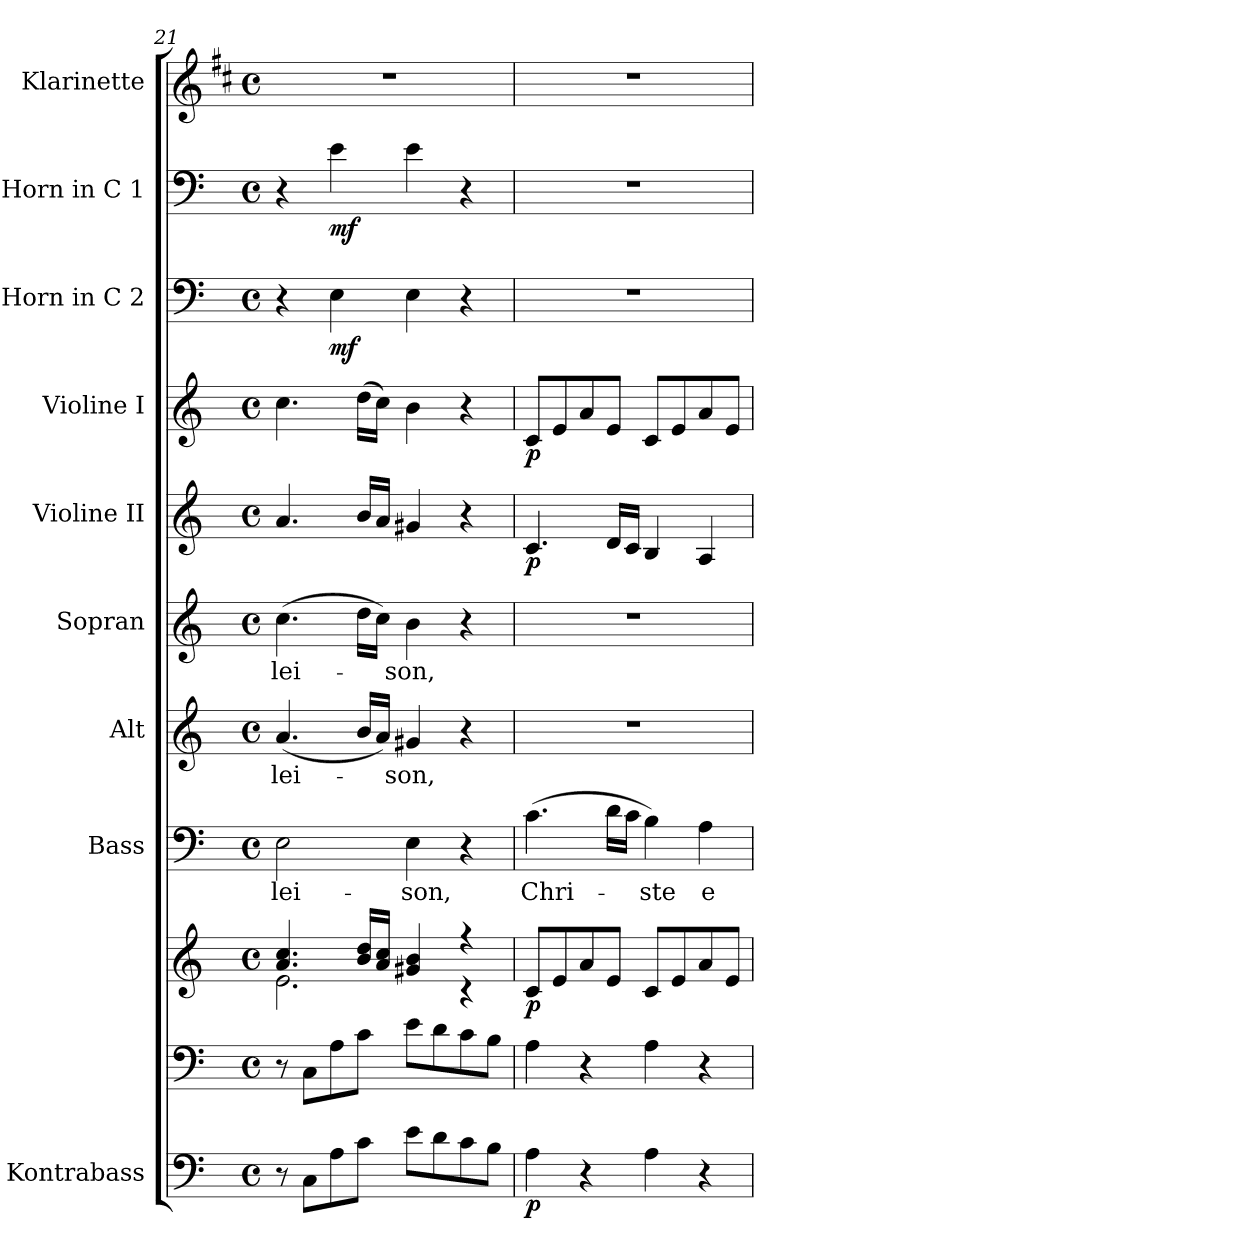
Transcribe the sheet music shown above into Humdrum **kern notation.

**kern	**dynam	**kern	**kern	**dynam	**kern	**text	**kern	**text	**kern	**text	**kern	**dynam	**kern	**dynam	**kern	**dynam	**kern	**dynam	**kern
*part10	*part10	*part9	*part9	*part9	*part8	*part8	*part7	*part7	*part6	*part6	*part5	*part5	*part4	*part4	*part3	*part3	*part2	*part2	*part1
*staff11	*staff11	*staff10	*staff9	*staff9/10	*staff8	*staff8	*staff7	*staff7	*staff6	*staff6	*staff5	*staff5	*staff4	*staff4	*staff3	*staff3	*staff2	*staff2	*staff1
*I"Kontrabass	*	*	*	*	*I"Bass	*	*I"Alt	*	*I"Sopran	*	*I"Violine II	*	*I"Violine I	*	*I"Horn in C 2	*	*I"Horn in C 1	*	*I"Klarinette
*I'Kb.	*	*	*	*	*I'B.	*	*I'A.	*	*I'S.	*	*I'Vl. II	*	*I'Vl. I	*	*I'Horn 2	*	*I'Horn 1	*	*I'Kl.
*clefF4	*	*clefF4	*clefG2	*	*clefF4	*	*clefG2	*	*clefG2	*	*clefG2	*	*clefG2	*	*clefF4	*	*clefF4	*	*clefG2
*ITrd7c12	*	*	*	*	*	*	*	*	*	*	*	*	*	*	*	*	*	*	*ITrd1c2
*k[]	*	*k[]	*k[]	*	*k[]	*	*k[]	*	*k[]	*	*k[]	*	*k[]	*	*k[]	*	*k[]	*	*k[]
*C:	*	*C:	*C:	*	*C:	*	*C:	*	*C:	*	*C:	*	*C:	*	*C:	*	*C:	*	*C:
*M4/4	*	*M4/4	*M4/4	*	*M4/4	*	*M4/4	*	*M4/4	*	*M4/4	*	*M4/4	*	*M4/4	*	*M4/4	*	*M4/4
*met(c)	*	*met(c)	*met(c)	*	*met(c)	*	*met(c)	*	*met(c)	*	*met(c)	*	*met(c)	*	*met(c)	*	*met(c)	*	*met(c)
=21	=21	=21	=21	=21	=21	=21	=21	=21	=21	=21	=21	=21	=21	=21	=21	=21	=21	=21	=21
*	*	*	*^	*	*	*	*	*	*	*	*	*	*	*	*	*	*	*	*
!	!	!	!	!	!	!	!LO:LY:b	!	!LO:LY:b	!	!LO:LY:b	!	!	!	!	!	!	!	!	!
8r	.	8r	4.a/ 4.cc/	2.e\	.	2E\	-lei-	(<4.a/	-lei-	(>4.cc\	-lei-	4.a/	.	4.cc\	.	4r	.	4r	.	1r
8CC\L	.	8C\L	.	.	.	.	.	.	.	.	.	.	.	.	.	.	.	.	.	.
!	!	!	!	!	!	!	!	!	!	!	!	!	!	!	!	!	!LO:DY:b	!	!LO:DY:b	!
8AA\	.	8A\	.	.	.	.	.	.	.	.	.	.	.	.	.	4E\	mf	4e\	mf	.
8C\J	.	8c\J	16b/ 16dd/LL	.	.	.	.	16b/LL	.	16dd\LL	.	16b/LL	.	(>16dd\LL	.	.	.	.	.	.
.	.	.	16a/ 16cc/JJ	.	.	.	.	16a/JJ)	.	16cc\JJ)	.	16a/JJ	.	16cc\JJ)	.	.	.	.	.	.
!	!	!	!	!	!	!	!LO:LY:b	!	!LO:LY:b	!	!LO:LY:b	!	!	!	!	!	!	!	!	!
8E\L	.	8e\L	4g#X/ 4b/	.	.	4E\	-son,	4g#X/	-son,	4b\	-son,	4g#X/	.	4b\	.	4E\	.	4e\	.	.
8D\	.	8d\	.	.	.	.	.	.	.	.	.	.	.	.	.	.	.	.	.	.
8C\	.	8c\	4r	4r	.	4r	.	4r	.	4r	.	4r	.	4r	.	4r	.	4r	.	.
8BB\J	.	8B\J	.	.	.	.	.	.	.	.	.	.	.	.	.	.	.	.	.	.
*	*	*	*v	*v	*	*	*	*	*	*	*	*	*	*	*	*	*	*	*	*
!!LO:PB:g=z
=22	=22	=22	=22	=22	=22	=22	=22	=22	=22	=22	=22	=22	=22	=22	=22	=22	=22	=22	=22
!	!LO:DY:b	!	!	!LO:DY:b	!	!LO:LY:b	!	!	!	!	!	!LO:DY:b	!	!LO:DY:b	!	!	!	!	!
4AA\	p	4A\	8c/L	p	(>4.c\	Chri-	1r	.	1r	.	4.c/	p	8c/L	p	1r	.	1r	.	1r
.	.	.	8e/	.	.	.	.	.	.	.	.	.	8e/	.	.	.	.	.	.
4r	.	4r	8a/	.	.	.	.	.	.	.	.	.	8a/	.	.	.	.	.	.
.	.	.	8e/J	.	16d\LL	.	.	.	.	.	16d/LL	.	8e/J	.	.	.	.	.	.
.	.	.	.	.	16c\JJ	.	.	.	.	.	16c/JJ	.	.	.	.	.	.	.	.
!	!	!	!	!	!	!LO:LY:b	!	!	!	!	!	!	!	!	!	!	!	!	!
4AA\	.	4A\	8c/L	.	4B\)	-ste	.	.	.	.	4B/	.	8c/L	.	.	.	.	.	.
.	.	.	8e/	.	.	.	.	.	.	.	.	.	8e/	.	.	.	.	.	.
!	!	!	!	!	!	!LO:LY:b	!	!	!	!	!	!	!	!	!	!	!	!	!
4r	.	4r	8a/	.	4A\	e-	.	.	.	.	4A/	.	8a/	.	.	.	.	.	.
.	.	.	8e/J	.	.	.	.	.	.	.	.	.	8e/J	.	.	.	.	.	.
=	=	=	=	=	=	=	=	=	=	=	=	=	=	=	=	=	=	=	=
*-	*-	*-	*-	*-	*-	*-	*-	*-	*-	*-	*-	*-	*-	*-	*-	*-	*-	*-	*-
